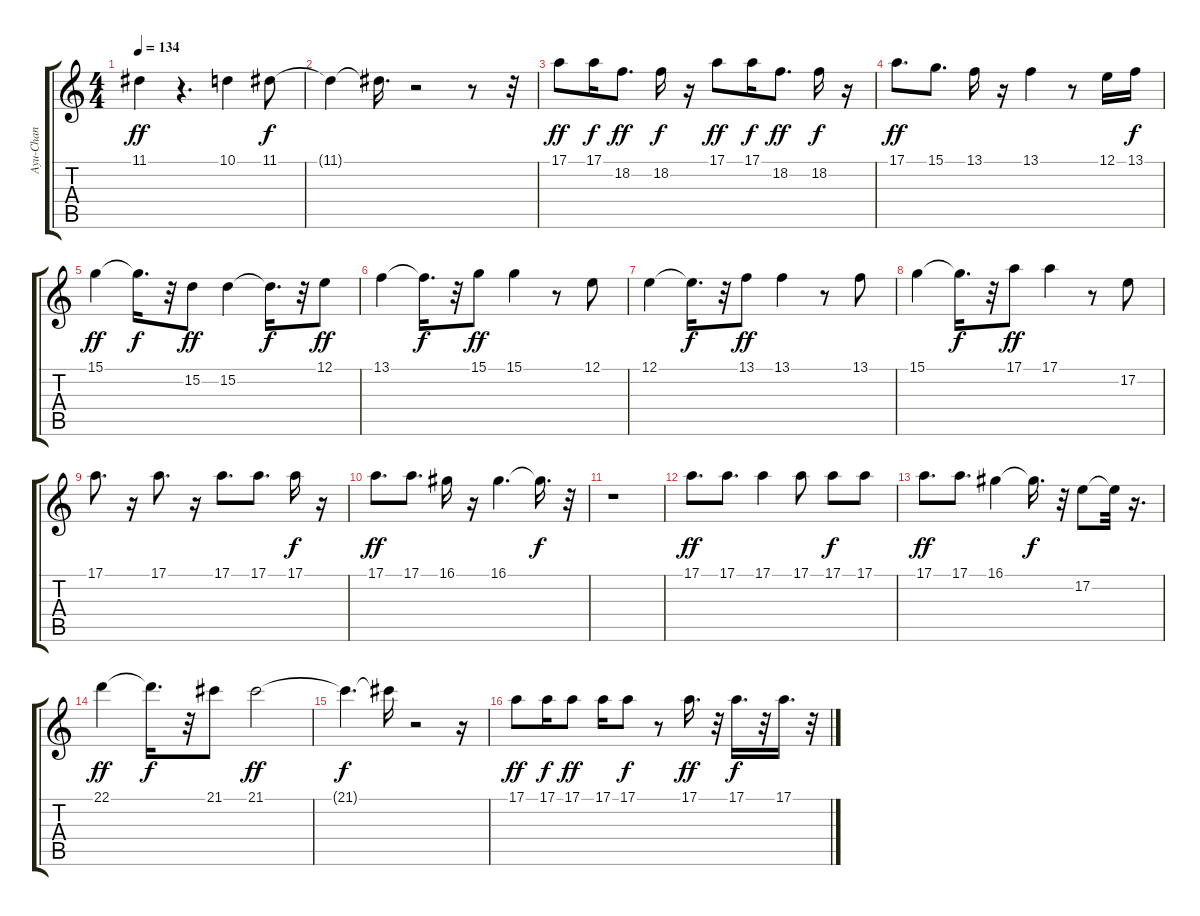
\track ("Ayu-Chan" "Ayu-Chan") {instrument altosax}
\staff {score tabs}
\tuning (E4 B3 G3 D3 A2 E2) {hide}
\ts (4 4)
\tempo 134
\clef g2
\ks c
11.1.4{dy ff} r.4{d} 10.1.4 11.1.8{dy f} |
11.1{t}.4 11.1{t}.16{d} r.2 r.8 r.32 |
17.1.8{dy ff} 17.1.16{dy f} 18.2.8{d dy ff} 18.2.16{dy f} r.16 17.1.8{dy ff} 17.1.16{dy f} 18.2.8{d dy ff} 18.2.16{dy f} r.16 |
17.1.8{d dy ff} 15.1.8{d} 13.1.16 r.16 13.1.4 r.8 12.1.16 13.1.16{dy f} |
15.1.4{dy ff} 15.1{t}.16{d dy f} r.32 15.2.8{dy ff} 15.2.4 15.2{t}.16{d dy f} r.32 12.1.8{dy ff} |
13.1.4 13.1{t}.16{d dy f} r.32 15.1.8{dy ff} 15.1.4 r.8 12.1.8 |
12.1.4 12.1{t}.16{d dy f} r.32 13.1.8{dy ff} 13.1.4 r.8 13.1.8 |
15.1.4 15.1{t}.16{d dy f} r.32 17.1.8{dy ff} 17.1.4 r.8 17.2.8 |
17.1.8{d} r.16 17.1.8{d} r.16 17.1.8{d} 17.1.8{d} 17.1.16{dy f} r.16 |
17.1.8{d dy ff} 17.1.8{d} 16.1.16 r.16 16.1.4{d} 16.1{t}.16{d dy f} r.32 |
r.1 |
17.1.8{d dy ff} 17.1.8{d} 17.1.4 17.1.8 17.1.8{dy f} 17.1.8 |
17.1.8{d dy ff} 17.1.8{d} 16.1.4 16.1{t}.16{d dy f} r.32 17.2.8 17.2{t}.32 r.16{d} |
22.1.4{dy ff} 22.1{t}.16{d dy f} r.32 21.1.8 21.1.2{dy ff} |
21.1{t}.4{d dy f} 21.1{t}.16 r.2 r.16 |
17.1.8{dy ff} 17.1.16{dy f} 17.1.8{dy ff} 17.1.16 17.1.8{dy f} r.8 17.1.16{d dy ff} r.32 17.1.16{d dy f} r.32 17.1.16{d} r.32
